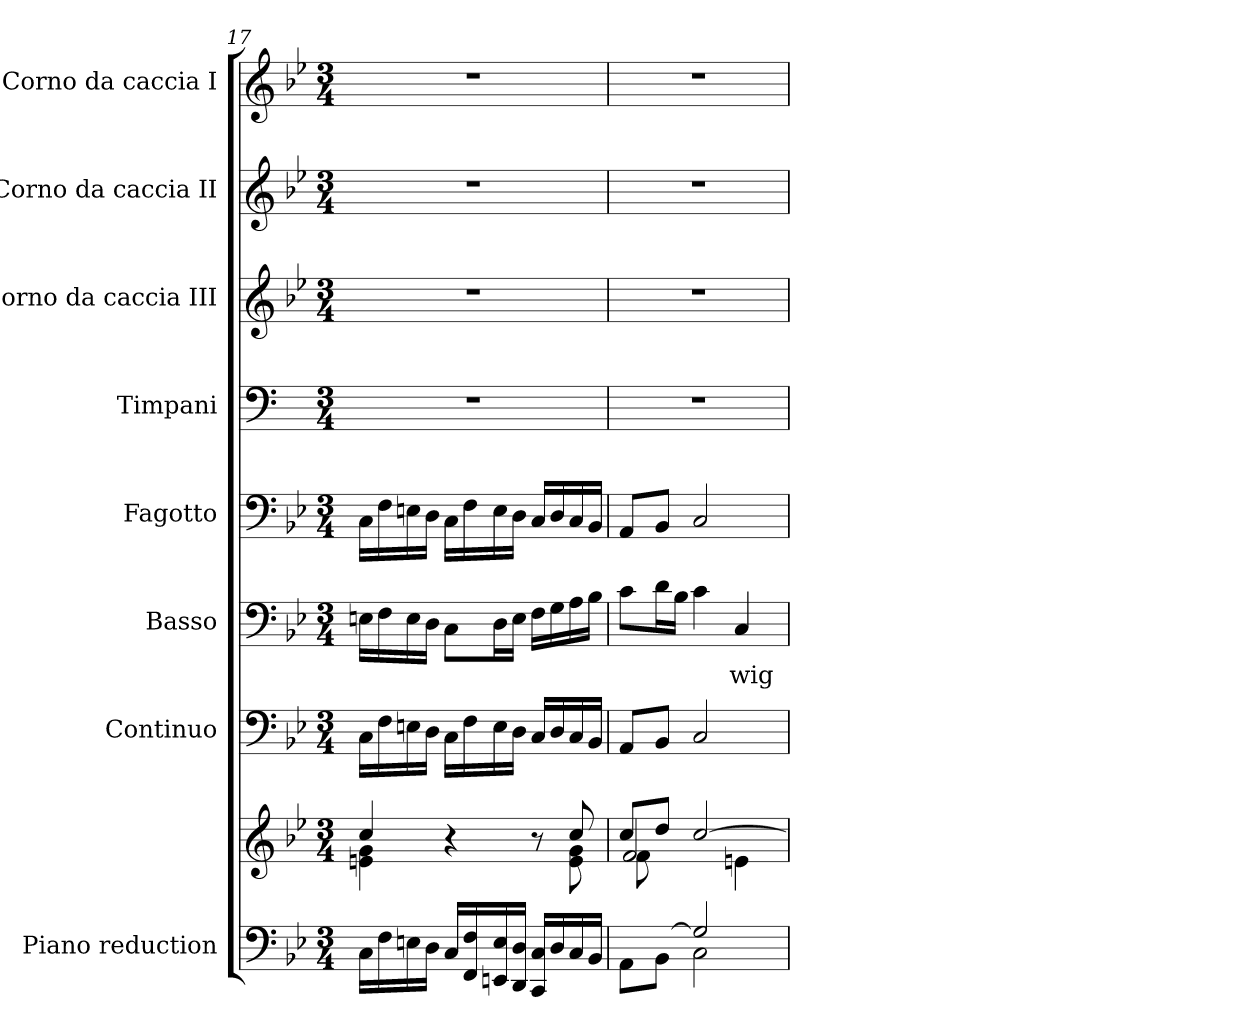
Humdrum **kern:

**kern	**kern	**kern	**kern	**text	**kern	**kern	**kern	**kern	**kern
*part8	*part8	*part7	*part6	*part6	*part5	*part4	*part3	*part2	*part1
*staff9	*staff8	*staff7	*staff6	*staff6	*staff5	*staff4	*staff3	*staff2	*staff1
*I"Piano reduction	*	*I"Continuo	*I"Basso	*	*I"Fagotto	*I"Timpani	*I"Corno da caccia III	*I"Corno da caccia II	*I"Corno da caccia I
*I'Pno	*	*	*	*	*	*I'Timp	*	*	*
*clefF4	*clefG2	*clefF4	*clefF4	*	*clefF4	*clefF4	*clefG2	*clefG2	*clefG2
*	*	*	*	*	*	*ITrd1c2	*ITrd8c14	*ITrd8c14	*ITrd8c14
*k[b-e-]	*k[b-e-]	*k[b-e-]	*k[b-e-]	*	*k[b-e-]	*k[b-e-]	*k[b-e-]	*k[b-e-]	*k[b-e-]
*M3/4	*M3/4	*M3/4	*M3/4	*	*M3/4	*M3/4	*M3/4	*M3/4	*M3/4
=17	=17	=17	=17	=17	=17	=17	=17	=17	=17
*	*^	*	*	*	*	*	*	*	*
16C\LL	4cc/	4en\ 4g\	16C\LL	16En\LL	.	16C\LL	2.r	2.r	2.r	2.r
16F\	.	.	16F\	16F\	.	16F\	.	.	.	.
16En\	.	.	16En\	16E\	.	16En\	.	.	.	.
16D\JJ	.	.	16D\JJ	16D\JJ	.	16D\JJ	.	.	.	.
16C/LL	4r	4ryy	16C\LL	8C\L	.	16C\LL	.	.	.	.
16FF/ 16F/	.	.	16F\	.	.	16F\	.	.	.	.
16EEn/ 16E/	.	.	16E\	16D\L	.	16E\	.	.	.	.
16DD/ 16D/JJ	.	.	16D\JJ	16E\JJ	.	16D\JJ	.	.	.	.
16CC/ 16C/LL	8r	8ryy	16C/LL	16F\LL	.	16C/LL	.	.	.	.
16D/	.	.	16D/	16G\	.	16D/	.	.	.	.
16C/	8cc/	8e\ 8g\	16C/	16A\	.	16C/	.	.	.	.
16BB-/JJ	.	.	16BB-/JJ	16B-\JJ	.	16BB-/JJ	.	.	.	.
=18	=18	=18	=18	=18	=18	=18	=18	=18	=18	=18
*^	*	*^	*	*	*	*	*	*	*	*
8ryy	8AA\L	8cc/L	2f/	8f\L	8AA/L	8c\L	.	8AA/L	2.r	2.r	2.r	2.r
[8G/J	8BB-\J	8dd/J	.	2ryy	8BB-/J	16d\L	.	8BB-/J	.	.	.	.
.	.	.	.	.	.	16B-\JJ	.	.	.	.	.	.
2G/]	2C\	[2cc/	.	.	2C/	4c\	.	2C/	.	.	.	.
!	!	!	!	!	!	!	!LO:LY:b	!	!	!	!	!
.	.	.	4en\	.	.	4C/	-wig-	.	.	.	.	.
.	.	.	.	8ryy	.	.	.	.	.	.	.	.
*v	*v	*	*	*	*	*	*	*	*	*	*	*
*	*v	*v	*v	*	*	*	*	*	*	*	*
=	=	=	=	=	=	=	=	=	=
*-	*-	*-	*-	*-	*-	*-	*-	*-	*-
